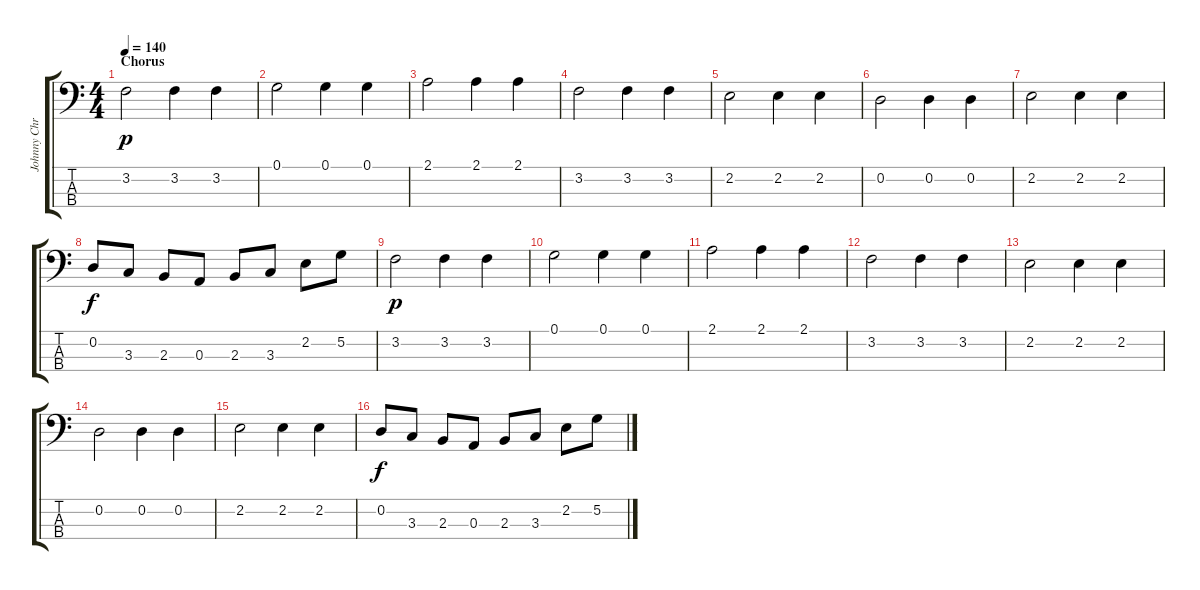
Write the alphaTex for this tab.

\track ("Johnny Christ" "Johnny Chr") {instrument electricbassfinger}
\staff {score tabs}
\tuning (G2 D2 A1 E1) {hide}
\ts (4 4)
\section ("" "Chorus")
\tempo 140
\clef f4
\ks c
3.2.2{dy p} 3.2.4 3.2.4 |
0.1.2 0.1.4 0.1.4 |
2.1.2 2.1.4 2.1.4 |
3.2.2 3.2.4 3.2.4 |
2.2.2 2.2.4 2.2.4 |
0.2.2 0.2.4 0.2.4 |
2.2.2 2.2.4 2.2.4 |
0.2.8{dy f} 3.3.8 2.3.8 0.3.8 2.3.8 3.3.8 2.2.8 5.2.8 |
3.2.2{dy p} 3.2.4 3.2.4 |
0.1.2 0.1.4 0.1.4 |
2.1.2 2.1.4 2.1.4 |
3.2.2 3.2.4 3.2.4 |
2.2.2 2.2.4 2.2.4 |
0.2.2 0.2.4 0.2.4 |
2.2.2 2.2.4 2.2.4 |
0.2.8{dy f} 3.3.8 2.3.8 0.3.8 2.3.8 3.3.8 2.2.8 5.2.8
